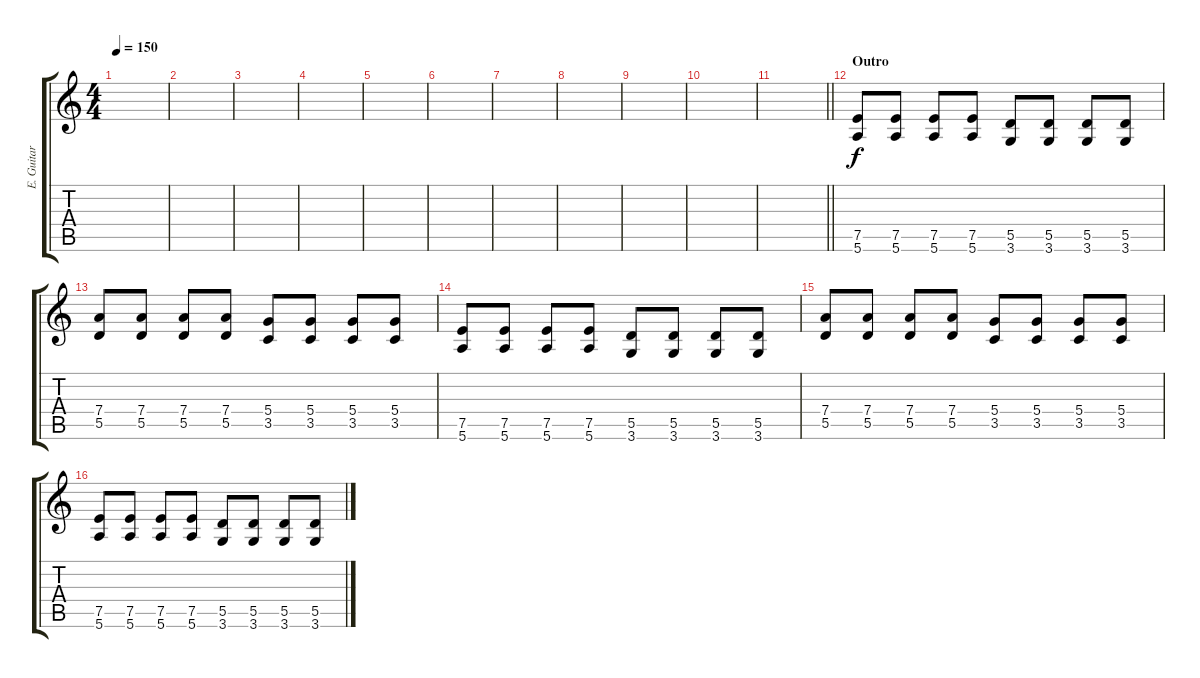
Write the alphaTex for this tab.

\track ("E. Guitar II" "E. Guitar ") {instrument distortionguitar}
\staff {score tabs}
\tuning (E4 B3 G3 D3 A2 E2) {hide}
\ts (4 4)
\tempo 150
\clef g2
\ks c
|
|
|
|
|
|
|
|
|
|
\barLineRight lightlight
|
\section ("" "Outro")
(7.5 5.6).8 (7.5 5.6).8 (7.5 5.6).8 (7.5 5.6).8 (5.5 3.6).8 (5.5 3.6).8 (5.5 3.6).8 (5.5 3.6).8 |
(7.4 5.5).8 (7.4 5.5).8 (7.4 5.5).8 (7.4 5.5).8 (5.4 3.5).8 (5.4 3.5).8 (5.4 3.5).8 (5.4 3.5).8 |
(7.5 5.6).8 (7.5 5.6).8 (7.5 5.6).8 (7.5 5.6).8 (5.5 3.6).8 (5.5 3.6).8 (5.5 3.6).8 (5.5 3.6).8 |
(7.4 5.5).8 (7.4 5.5).8 (7.4 5.5).8 (7.4 5.5).8 (5.4 3.5).8 (5.4 3.5).8 (5.4 3.5).8 (5.4 3.5).8 |
(7.5 5.6).8 (7.5 5.6).8 (7.5 5.6).8 (7.5 5.6).8 (5.5 3.6).8 (5.5 3.6).8 (5.5 3.6).8 (5.5 3.6).8
